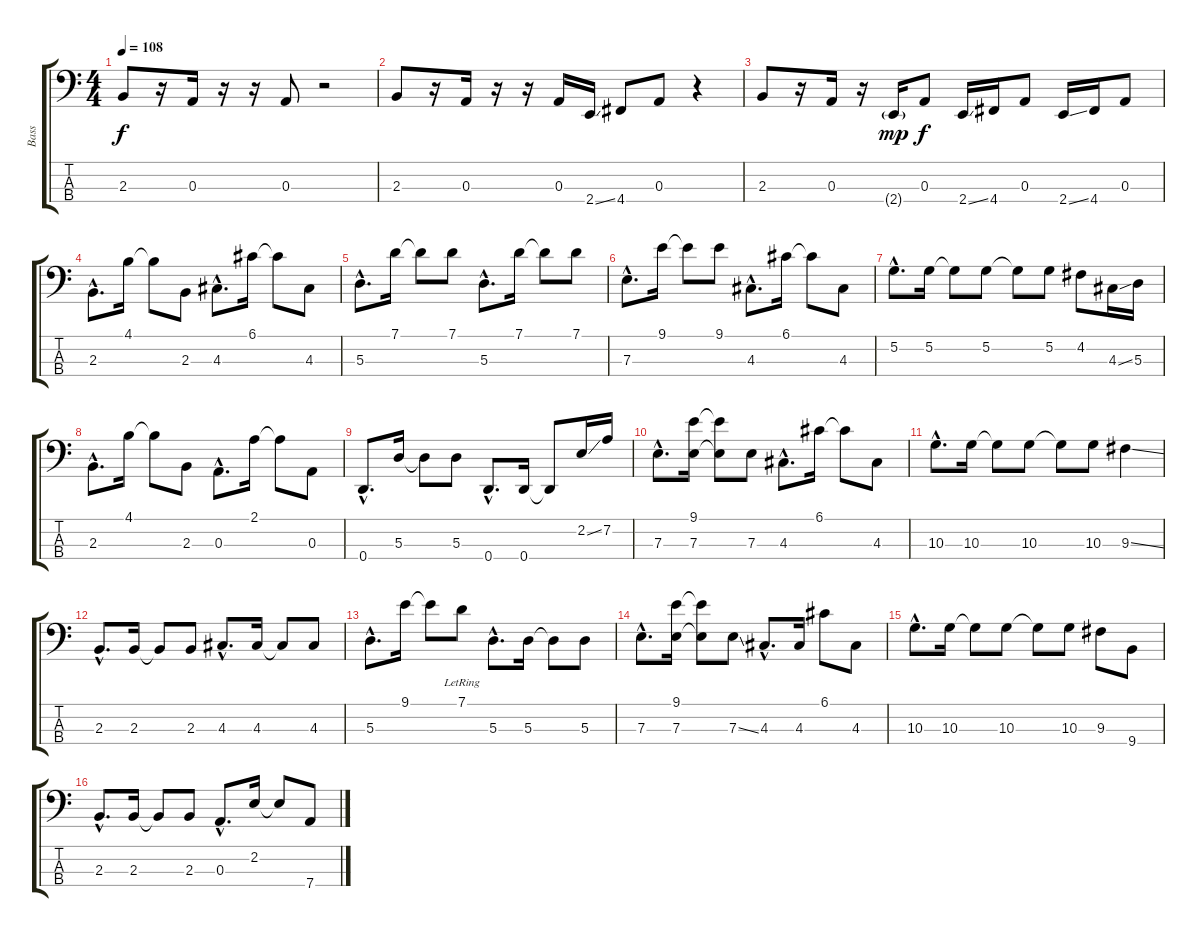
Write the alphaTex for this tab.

\track ("Bass" "Bass") {instrument electricbassfinger}
\staff {score tabs}
\tuning (G2 D2 A1 D1) {hide}
\ts (4 4)
\tempo 108
\clef f4
\ks c
2.3.8{dy f} r.16 0.3.16 r.16 r.16 0.3.8 r.2 |
2.3.8 r.16 0.3.16 r.16 r.16 0.3.16 2.4{ss}.16 4.4.8 0.3.8 r.4 |
2.3.8 r.16 0.3.16 r.16 2.4{g}.16{dy mp} 0.3.8{dy f} 2.4{ss}.16 4.4.16 0.3.8 2.4{ss}.16 4.4.16 0.3.8 |
2.3{hac}.8{d} 4.1.16 4.1{t}.8 2.3.8 4.3{hac}.8{d} 6.1.16 6.1{t}.8 4.3.8 |
5.3{hac}.8{d} 7.1.16 7.1{t}.8 7.1.8 5.3{hac}.8{d} 7.1.16 7.1{t}.8 7.1.8 |
7.3{hac}.8{d} 9.1.16 9.1{t}.8 9.1.8 4.3{hac}.8{d} 6.1.16 6.1{t}.8 4.3.8 |
5.2{hac}.8{d} 5.2.16 5.2{t}.8 5.2.8 5.2{t}.8 5.2.8 4.2.8 4.3{ss}.16 5.3.16 |
2.3{hac}.8{d} 4.1.16 4.1{t}.8 2.3.8 0.3{hac}.8{d} 2.1.16 2.1{t}.8 0.3.8 |
0.4{hac}.8{d} 5.3.16 5.3{t}.8 5.3.8 0.4{hac}.8{d} 0.4.16 0.4{t}.8 2.2{ss}.16 7.2.16 |
7.3{hac}.8{d} (9.1 7.3).16 (9.1{t} 7.3{t}).8 7.3.8 4.3{hac}.8{d} 6.1.16 6.1{t}.8 4.3.8 |
10.3{hac}.8{d} 10.3.16 10.3{t}.8 10.3.8 10.3{t}.8 10.3.8 9.3{ss}.4 |
2.3{hac}.8{d} 2.3.16 2.3{t}.8 2.3.8 4.3{hac}.8{d} 4.3.16 4.3{t}.8 4.3.8 |
5.3{hac}.8{d} 9.1.16 9.1{t}.8 7.1{lr}.8 5.3{hac}.8{d} 5.3.16 5.3{t}.8 5.3.8 |
7.3{hac}.8{d} (9.1 7.3).16 (9.1{t} 7.3{t}).8 7.3{ss}.8 4.3{hac}.8{d} 4.3.16 6.1.8 4.3.8 |
10.3{hac}.8{d} 10.3.16 10.3{t}.8 10.3.8 10.3{t}.8 10.3.8 9.3.8 9.4.8 |
2.3{hac}.8{d} 2.3.16 2.3{t}.8 2.3.8 0.3{hac}.8{d} 2.2.16 2.2{t}.8 7.4{ss}.8
